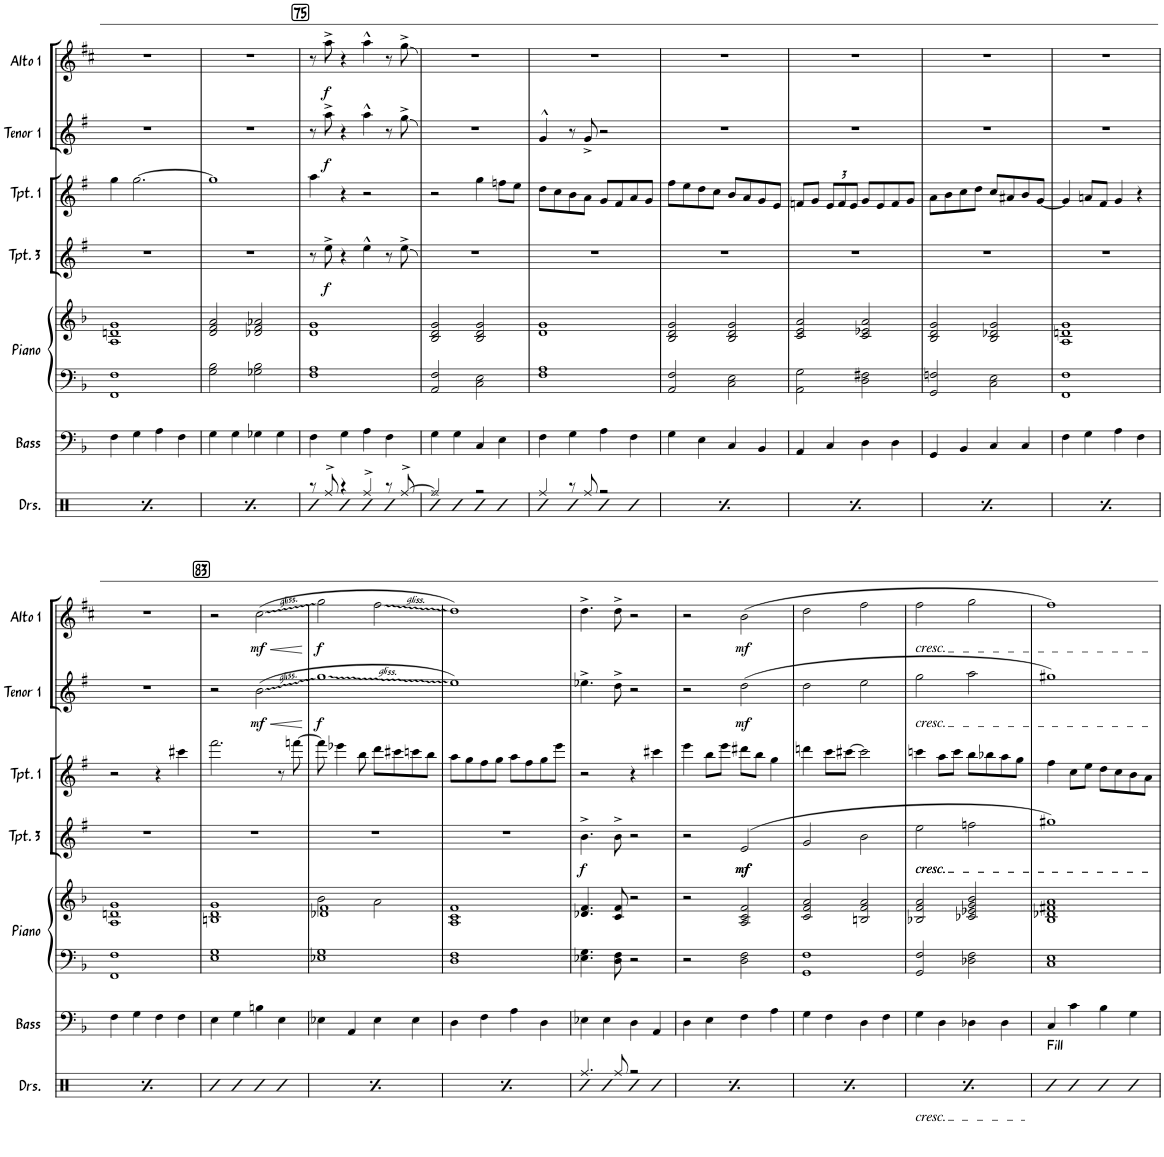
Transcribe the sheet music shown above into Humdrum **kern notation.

**kern	**kern	**kern	**kern	**kern	**dynam	**kern	**kern	**dynam	**kern	**dynam
*part7	*part6	*part5	*part5	*part4	*part4	*part3	*part2	*part2	*part1	*part1
*staff8	*staff7	*staff6	*staff5	*staff4	*staff4	*staff3	*staff2	*staff2	*staff1	*staff1
*I"Drumset	*I"Bass	*I"Piano	*	*I"Trumpet 3	*	*I"Trumpet 1	*I"Tenor Sax 1	*	*I"Alto Sax 1	*
*I'Drs.	*I'Bass	*I'Piano	*	*I'Tpt. 3	*	*I'Tpt. 1	*I'Tenor 1	*	*I'Alto 1	*
!!LO:PB:g=z
*clefX	*clefF4	*clefF4	*clefG2	*clefG2	*	*clefG2	*clefG2	*	*clefG2	*
*	*Trd7c12	*	*	*Trd1c2	*	*Trd1c2	*Trd8c14	*	*Trd5c9	*
*k[]	*k[b-]	*k[b-]	*k[b-]	*k[f#]	*	*k[f#]	*k[f#]	*	*k[f#c#]	*
*M4/4	*M4/4	*M4/4	*M4/4	*M4/4	*	*M4/4	*M4/4	*	*M4/4	*
=109	=109	=109	=109	=109	=109	=109	=109	=109	=109	=109
*^	*	*	*	*	*	*	*	*	*	*
4Rff^/	4R	4F\	1FF 1F	1A 1dn 1g	1r	.	4gg\	1r	.	1r	.
8r	4R	4G\	.	.	.	.	[2.gg\	.	.	.	.
8Rff^/	.	.	.	.	.	.	.	.	.	.	.
2r	4R	4A\	.	.	.	.	.	.	.	.	.
.	4R	4F\	.	.	.	.	.	.	.	.	.
=110	=110	=110	=110	=110	=110	=110	=110	=110	=110	=110	=110
4Rff^/	4R	4G\	2G\ 2B-\	2d/ 2f/ 2a/	1r	.	1gg]	1r	.	1r	.
8r	4R	4G\	.	.	.	.	.	.	.	.	.
8Rff^/	.	.	.	.	.	.	.	.	.	.	.
2r	4R	4G-X\	2G-X\ 2B-\	2d-X/ 2f/ 2a-X/	.	.	.	.	.	.	.
.	4R	4G-\	.	.	.	.	.	.	.	.	.
!!LO:REH:place=s1:a:cj:fs=14:t=75
=111	=111	=111	=111	=111	=111	=111	=111	=111	=111	=111	=111
8r	4R	4F\	1F 1A	1d 1g	8r	.	4aa\	8r	.	8r	.
!	!	!	!	!	!	!LO:DY:b	!	!	!LO:DY:b	!	!LO:DY:b
8Rff^/	.	.	.	.	8ee^\	f	.	8aa^\	f	8aa^\	f
4r	4R	4G\	.	.	4r	.	4r	4r	.	4r	.
4Rff^/	4R	4A\	.	.	4ee^^\	.	2r	4aa^^\	.	4aa^^\	.
8r	4R	4F\	.	.	8r	.	.	8r	.	8r	.
[8Rff^/	.	.	.	.	8ee^\	.	.	8gg^\	.	8gg^\	.
=112	=112	=112	=112	=112	=112	=112	=112	=112	=112	=112	=112
2Rff/]	4R	4G\	2AA/ 2F/	2B-/ 2d/ 2g/	1r	.	2r	1r	.	1r	.
.	4R	4G\	.	.	.	.	.	.	.	.	.
2r	4R	4C/	2C\ 2E\	2B-/ 2d/ 2g/	.	.	4gg\	.	.	.	.
.	4R	4E\	.	.	.	.	8ffn\L	.	.	.	.
.	.	.	.	.	.	.	8ee\J	.	.	.	.
=113	=113	=113	=113	=113	=113	=113	=113	=113	=113	=113	=113
4Rff/	4R	4F\	1F 1A	1d 1g	1r	.	8dd\L	4g^^/	.	1r	.
.	.	.	.	.	.	.	8cc\	.	.	.	.
8r	4R	4G\	.	.	.	.	8b\	8r	.	.	.
8Rff/	.	.	.	.	.	.	8a\J	8g^/	.	.	.
2r	4R	4A\	.	.	.	.	8g/L	2r	.	.	.
.	.	.	.	.	.	.	8f#/	.	.	.	.
.	4R	4F\	.	.	.	.	8a/	.	.	.	.
.	.	.	.	.	.	.	8g/J	.	.	.	.
=114	=114	=114	=114	=114	=114	=114	=114	=114	=114	=114	=114
4Rff/	4R	4G\	2AA/ 2F/	2B-/ 2d/ 2g/	1r	.	8ff#\L	1r	.	1r	.
.	.	.	.	.	.	.	8ee\	.	.	.	.
8r	4R	4E\	.	.	.	.	8dd\	.	.	.	.
8Rff/	.	.	.	.	.	.	8cc\J	.	.	.	.
2r	4R	4C/	2C\ 2E\	2B-/ 2d/ 2g/	.	.	8b/L	.	.	.	.
.	.	.	.	.	.	.	8a/	.	.	.	.
.	4R	4BB-/	.	.	.	.	8g/	.	.	.	.
.	.	.	.	.	.	.	8e/J	.	.	.	.
=115	=115	=115	=115	=115	=115	=115	=115	=115	=115	=115	=115
4Rff/	4R	4AA/	2AA\ 2G\	2c/ 2e/ 2a/	1r	.	8fn/L	1r	.	1r	.
.	.	.	.	.	.	.	8g/J	.	.	.	.
*	*	*	*	*	*	*	*Xbrackettup	*	*	*	*
8r	4R	4C/	.	.	.	.	12e/L	.	.	.	.
.	.	.	.	.	.	.	12f/	.	.	.	.
8Rff/	.	.	.	.	.	.	.	.	.	.	.
.	.	.	.	.	.	.	12e/J	.	.	.	.
2r	4R	4D\	2D\ 2F#X\	2c/ 2e-X/ 2a/	.	.	8g/L	.	.	.	.
.	.	.	.	.	.	.	8e/	.	.	.	.
.	4R	4D\	.	.	.	.	8f/	.	.	.	.
.	.	.	.	.	.	.	8g/J	.	.	.	.
=116	=116	=116	=116	=116	=116	=116	=116	=116	=116	=116	=116
4Rff/	4R	4GG/	2GG/ 2Fn/	2B-/ 2d/ 2g/	1r	.	8a\L	1r	.	1r	.
.	.	.	.	.	.	.	8b\	.	.	.	.
8r	4R	4BB-/	.	.	.	.	8cc\	.	.	.	.
8Rff/	.	.	.	.	.	.	8dd\J	.	.	.	.
2r	4R	4C/	2C\ 2E\	2B-/ 2d-X/ 2g/	.	.	8cc/L	.	.	.	.
.	.	.	.	.	.	.	8a#X/	.	.	.	.
.	4R	4C/	.	.	.	.	8b/	.	.	.	.
.	.	.	.	.	.	.	[8g/J	.	.	.	.
=117	=117	=117	=117	=117	=117	=117	=117	=117	=117	=117	=117
4Rff/	4R	4F\	1FF 1F	1A 1dn 1g	1r	.	4g/]	1r	.	1r	.
8r	4R	4G\	.	.	.	.	8an/L	.	.	.	.
8Rff/	.	.	.	.	.	.	8f#/J	.	.	.	.
2r	4R	4A\	.	.	.	.	4g/	.	.	.	.
.	4R	4F\	.	.	.	.	4r	.	.	.	.
!!LO:LB:g=z
=118	=118	=118	=118	=118	=118	=118	=118	=118	=118	=118	=118
4Rff/	4R	4F\	1FF 1F	1A 1dn 1g	1r	.	2r	1r	.	1r	.
8r	4R	4G\	.	.	.	.	.	.	.	.	.
8Rff/	.	.	.	.	.	.	.	.	.	.	.
2r	4R	4F\	.	.	.	.	4r	.	.	.	.
.	4R	4F\	.	.	.	.	4ccc#X\	.	.	.	.
*v	*v	*	*	*	*	*	*	*	*	*	*
!!LO:REH:place=s1:a:cj:fs=14:t=83
=119	=119	=119	=119	=119	=119	=119	=119	=119	=119	=119
4R	4E\	1E 1G	1Bn 1d 1g	1r	.	2.fff#\	2r	.	2r	.
4R	4G\	.	.	.	.	.	.	.	.	.
!	!	!	!	!	!	!	!	!LO:HP:b	!	!LO:HP:b
!	!	!	!	!	!	!	!	!LO:DY:n=1:b	!	!LO:DY:n=1:b
4R	4Bn\	.	.	.	.	.	(2b\	< mf	(2cc#\	< mf
4R	4E\	.	.	.	.	8r	.	.	.	.
.	.	.	.	.	.	[8fffn\	.	.	.	.
.	.	.	.	.	.	.	.	[	.	[
=120	=120	=120	=120	=120	=120	=120	=120	=120	=120	=120
*	*	*	*^	*	*	*	*	*	*	*
!	!	!	!	!	!	!	!	!	!LO:DY:b	!	!LO:DY:b
4R	4E-X\	1E-X 1G	1d-X 1f	2b-\	1r	.	8fff\]	1gg	f	2gg\	f
.	.	.	.	.	.	.	4eee-X\	.	.	.	.
4R	4AA/	.	.	.	.	.	.	.	.	.	.
.	.	.	.	.	.	.	8bb\	.	.	.	.
4R	4E-\	.	.	2a\	.	.	8ddd\L	.	.	2ff#\	.
.	.	.	.	.	.	.	8ccc#X\	.	.	.	.
4R	4E-\	.	.	.	.	.	8cccn\	.	.	.	.
.	.	.	.	.	.	.	8bb\J	.	.	.	.
*	*	*	*v	*v	*	*	*	*	*	*	*
=121	=121	=121	=121	=121	=121	=121	=121	=121	=121	=121
4R	4D\	1D 1F	1A 1c 1f	1r	.	8aa\L	1ee)	.	1dd)	.
.	.	.	.	.	.	8gg\	.	.	.	.
4R	4F\	.	.	.	.	8ff#\	.	.	.	.
.	.	.	.	.	.	8gg\J	.	.	.	.
4R	4A\	.	.	.	.	8aa\L	.	.	.	.
.	.	.	.	.	.	8ff#\	.	.	.	.
4R	4D\	.	.	.	.	8gg\	.	.	.	.
.	.	.	.	.	.	8eee\J	.	.	.	.
=122	=122	=122	=122	=122	=122	=122	=122	=122	=122	=122
*^	*	*	*	*	*	*	*	*	*	*
!	!	!	!	!	!	!LO:DY:b	!	!	!	!	!
4.Rff/	4R	4E-X\	4.E-X\ 4.G\	4.d-X/ 4.f/	4.b^\	f	2r	4.ee-X^\	.	4.dd^\	.
.	4R	4E-\	.	.	.	.	.	.	.	.	.
8Rff/	.	.	8D\ 8F\	8c/ 8f/	8b^\	.	.	8dd^\	.	8dd^\	.
2r	4R	4D\	2r	2r	2r	.	4r	2r	.	2r	.
.	4R	4AA/	.	.	.	.	4ccc#X\	.	.	.	.
=123	=123	=123	=123	=123	=123	=123	=123	=123	=123	=123	=123
4.Rff/	4R	4D\	2r	2r	2r	.	4eee\	2r	.	2r	.
.	4R	4E\	.	.	.	.	8bb\L	.	.	.	.
8Rff/	.	.	.	.	.	.	8eee\J	.	.	.	.
!	!	!	!	!	!	!LO:DY:b	!	!	!	!	!
!	!	!	!	!	!	!LO:DY:n=1:b	!	!	!LO:DY:b	!	!LO:DY:b
2r	4R	4F\	2D\ 2F\	2A/ 2c/ 2f/	(2e/	mf mf	8ddd#X\L	(2dd\	mf	(2b\	mf
.	.	.	.	.	.	.	8bb\J	.	.	.	.
.	4R	4A\	.	.	.	.	4gg\	.	.	.	.
=124	=124	=124	=124	=124	=124	=124	=124	=124	=124	=124	=124
4.Rff/	4R	4G\	1GG 1F	2c/ 2f/ 2a/	2g/	.	4dddn\	2dd\	.	2dd\	.
.	4R	4F\	.	.	.	.	8ccc\L	.	.	.	.
8Rff/	.	.	.	.	.	.	[8ccc#X\J	.	.	.	.
2r	4R	4D\	.	2Bn/ 2f/ 2a/	2b\	.	2ccc#\]	2ee\	.	2ff#\	.
.	4R	4F\	.	.	.	.	.	.	.	.	.
=125	=125	=125	=125	=125	=125	=125	=125	=125	=125	=125	=125
!	!	!	!	!	!	!	!	!	!	!LO:TX:b:i:t=cresc.	!
!	!	!	!	!	!	!	!	!LO:TX:b:i:t=cresc.	!	!	!
!	!	!	!	!	!LO:TX:b:i:t=cresc.	!	!	!	!	!	!
!	!	!	!	!	!LO:TX:b:i:t=cresc.	!	!	!	!	!	!
4.Rff/	4R	4G\	2GG/ 2F/	2B-X/ 2f/ 2a/	2ee\	.	4cccn\	2gg\	.	2ff#\	.
.	4R	4D\	.	.	.	.	8aa\L	.	.	.	.
8Rff/	.	.	.	.	.	.	8ccc\J	.	.	.	.
2r	4R	4D-X\	2D-X\ 2F\	2c-X/ 2e-X/ 2g/ 2b-/	2ffn\	.	8bb\L	2aa\	.	2gg\	.
.	.	.	.	.	.	.	8bb-X\	.	.	.	.
.	4R	4D-\	.	.	.	.	8aa\	.	.	.	.
.	.	.	.	.	.	.	8gg\J	.	.	.	.
*v	*v	*	*	*	*	*	*	*	*	*	*
=126	=126	=126	=126	=126	=126	=126	=126	=126	=126	=126
!LO:TX:a:t=Fill	!	!	!	!	!	!	!	!	!	!
4R	4C/	1C 1E	1B- 1d-X 1f#X 1a	1gg#X)	.	4ff#\	1gg#X)	.	1ff#)	.
4R	4c\	.	.	.	.	8cc\L	.	.	.	.
.	.	.	.	.	.	8ee\J	.	.	.	.
4R	4B-\	.	.	.	.	8dd\L	.	.	.	.
.	.	.	.	.	.	8cc\	.	.	.	.
4R	4G\	.	.	.	.	8b\	.	.	.	.
.	.	.	.	.	.	8a\J	.	.	.	.
=	=	=	=	=	=	=	=	=	=	=
*-	*-	*-	*-	*-	*-	*-	*-	*-	*-	*-
